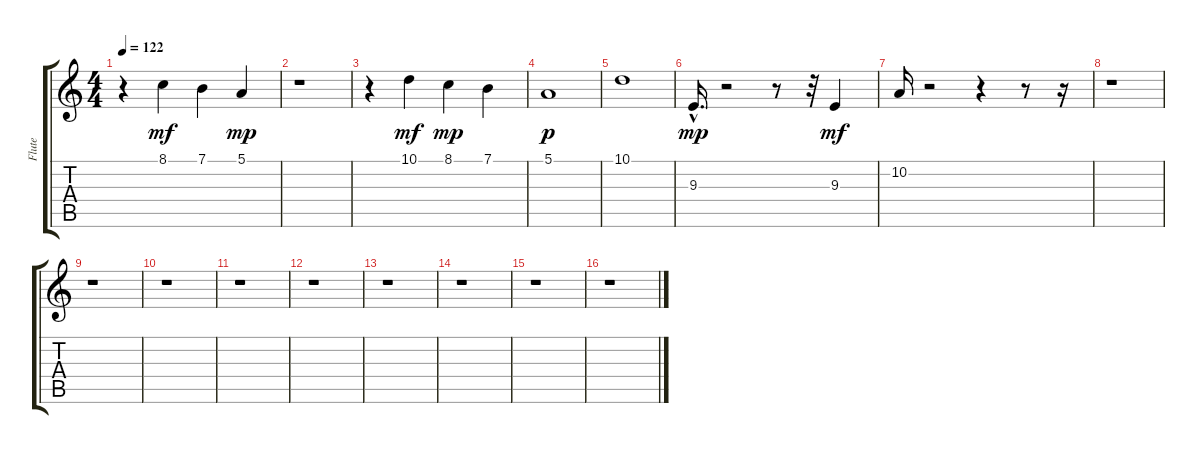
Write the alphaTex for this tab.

\track ("Flute" "Flute") {instrument flute}
\staff {score tabs}
\tuning (E4 B3 G3 D3 A2 E2) {hide}
\ts (4 4)
\tempo 122
\clef g2
\ks c
r.4{dy f} 8.1.4{dy mf} 7.1.4 5.1.4{dy mp} |
r.1 |
r.4 10.1.4{dy mf} 8.1.4{dy mp} 7.1.4 |
5.1.1{dy p} |
10.1.1 |
9.3{hac}.16{d dy mp} r.2 r.8 r.32 9.3.4{dy mf} |
10.2.16 r.2 r.4 r.8 r.16 |
r.1 |
r.1 |
r.1 |
r.1 |
r.1 |
r.1 |
r.1 |
r.1 |
r.1
